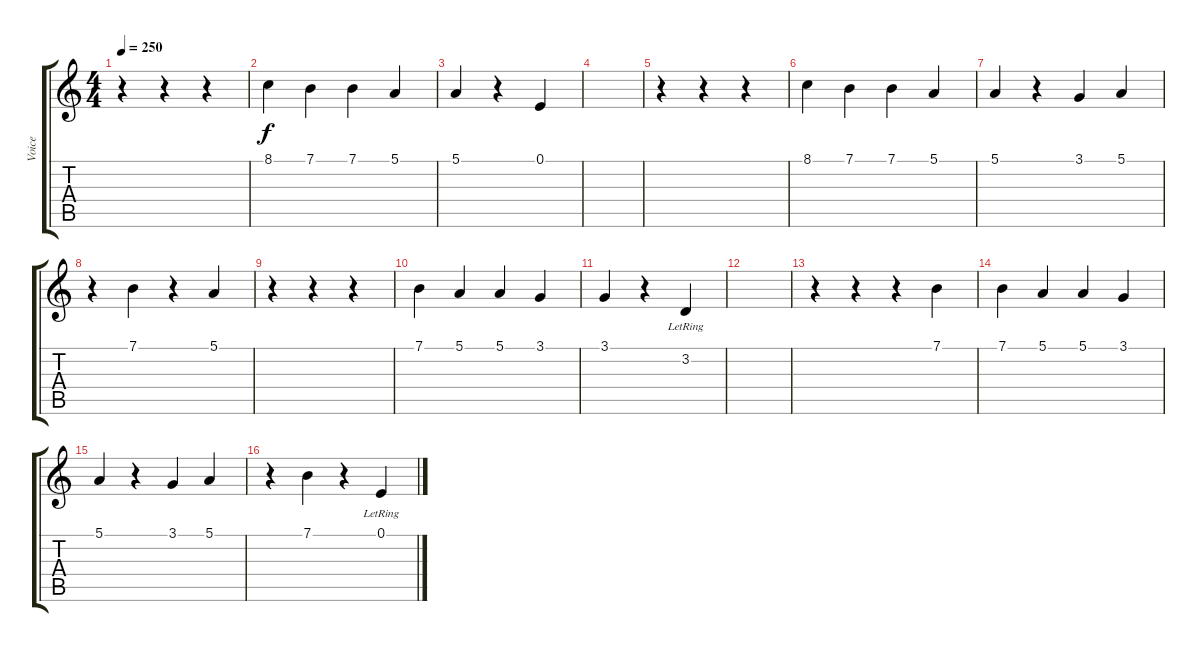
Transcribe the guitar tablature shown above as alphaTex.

\track ("Voice" "Voice") {instrument flute}
\staff {score tabs}
\tuning (E4 B3 G3 D3 A2 E2) {hide}
\ts (4 4)
\tempo 250
\clef g2
\ks c
r.4{dy f} r.4 r.4 |
8.1.4 7.1.4 7.1.4 5.1.4 |
5.1.4 r.4 0.1.4 |
|
r.4 r.4 r.4 |
8.1.4 7.1.4 7.1.4 5.1.4 |
5.1.4 r.4 3.1.4 5.1.4 |
r.4 7.1.4 r.4 5.1.4 |
r.4 r.4 r.4 |
7.1.4 5.1.4 5.1.4 3.1.4 |
3.1.4 r.4 3.2{lr}.4 |
|
r.4 r.4 r.4 7.1.4 |
7.1.4 5.1.4 5.1.4 3.1.4 |
5.1.4 r.4 3.1.4 5.1.4 |
r.4 7.1.4 r.4 0.1{lr}.4
